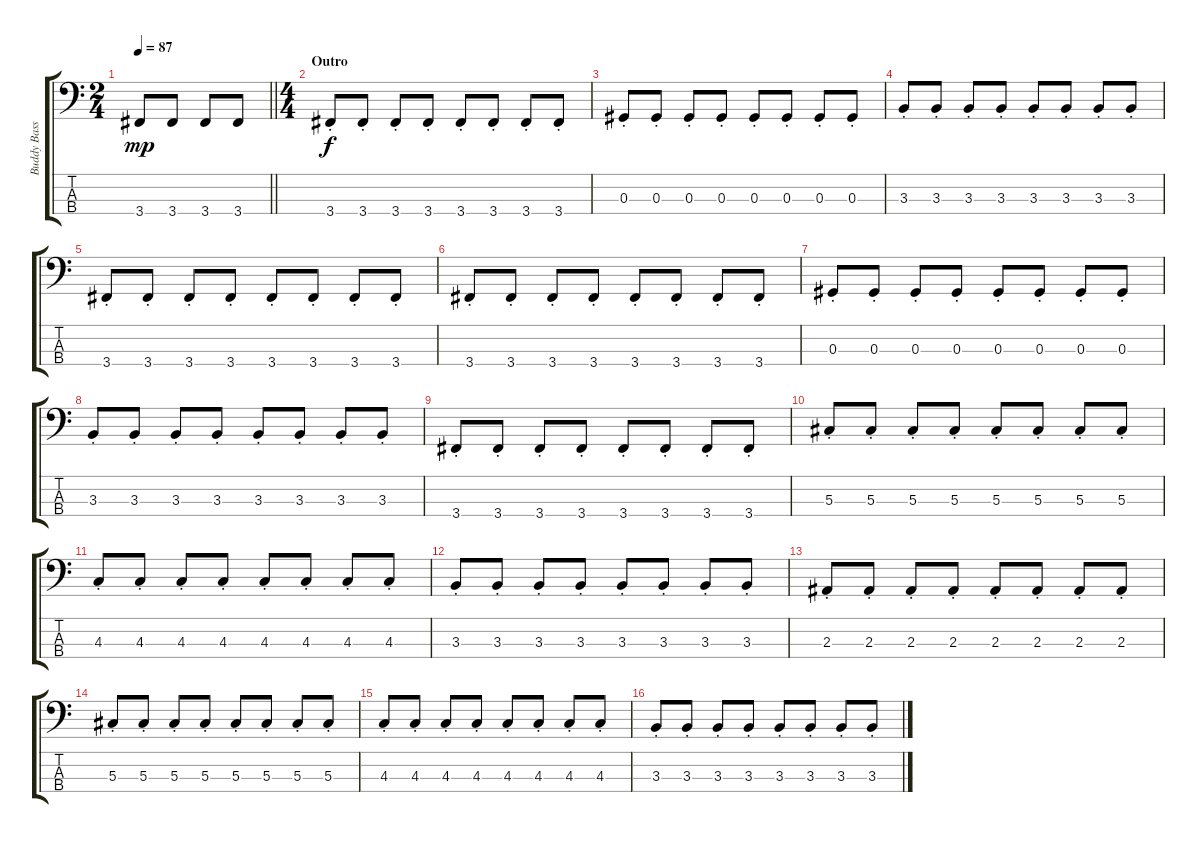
\track ("Buddy Bass" "Buddy Bass") {instrument electricbassfinger}
\staff {score tabs}
\tuning (Gb2 Db2 Ab1 Eb1) {hide}
\ts (2 4)
\tempo 87
\clef f4
\barLineRight lightlight
\ks c
3.4.8{dy mp} 3.4.8 3.4.8 3.4.8 |
\ts (4 4)
\section ("" "Outro")
3.4{st}.8{dy f} 3.4{st}.8 3.4{st}.8 3.4{st}.8 3.4{st}.8 3.4{st}.8 3.4{st}.8 3.4{st}.8 |
0.3{st}.8 0.3{st}.8 0.3{st}.8 0.3{st}.8 0.3{st}.8 0.3{st}.8 0.3{st}.8 0.3{st}.8 |
3.3{st}.8 3.3{st}.8 3.3{st}.8 3.3{st}.8 3.3{st}.8 3.3{st}.8 3.3{st}.8 3.3{st}.8 |
3.4{st}.8 3.4{st}.8 3.4{st}.8 3.4{st}.8 3.4{st}.8 3.4{st}.8 3.4{st}.8 3.4{st}.8 |
3.4{st}.8 3.4{st}.8 3.4{st}.8 3.4{st}.8 3.4{st}.8 3.4{st}.8 3.4{st}.8 3.4{st}.8 |
0.3{st}.8 0.3{st}.8 0.3{st}.8 0.3{st}.8 0.3{st}.8 0.3{st}.8 0.3{st}.8 0.3{st}.8 |
3.3{st}.8 3.3{st}.8 3.3{st}.8 3.3{st}.8 3.3{st}.8 3.3{st}.8 3.3{st}.8 3.3{st}.8 |
3.4{st}.8 3.4{st}.8 3.4{st}.8 3.4{st}.8 3.4{st}.8 3.4{st}.8 3.4{st}.8 3.4{st}.8 |
5.3{st}.8 5.3{st}.8 5.3{st}.8 5.3{st}.8 5.3{st}.8 5.3{st}.8 5.3{st}.8 5.3{st}.8 |
4.3{st}.8 4.3{st}.8 4.3{st}.8 4.3{st}.8 4.3{st}.8 4.3{st}.8 4.3{st}.8 4.3{st}.8 |
3.3{st}.8 3.3{st}.8 3.3{st}.8 3.3{st}.8 3.3{st}.8 3.3{st}.8 3.3{st}.8 3.3{st}.8 |
2.3{st}.8 2.3{st}.8 2.3{st}.8 2.3{st}.8 2.3{st}.8 2.3{st}.8 2.3{st}.8 2.3{st}.8 |
5.3{st}.8{volume 0} 5.3{st}.8 5.3{st}.8 5.3{st}.8 5.3{st}.8 5.3{st}.8 5.3{st}.8 5.3{st}.8 |
4.3{st}.8 4.3{st}.8 4.3{st}.8 4.3{st}.8 4.3{st}.8 4.3{st}.8 4.3{st}.8 4.3{st}.8 |
3.3{st}.8 3.3{st}.8 3.3{st}.8 3.3{st}.8 3.3{st}.8 3.3{st}.8 3.3{st}.8 3.3{st}.8
